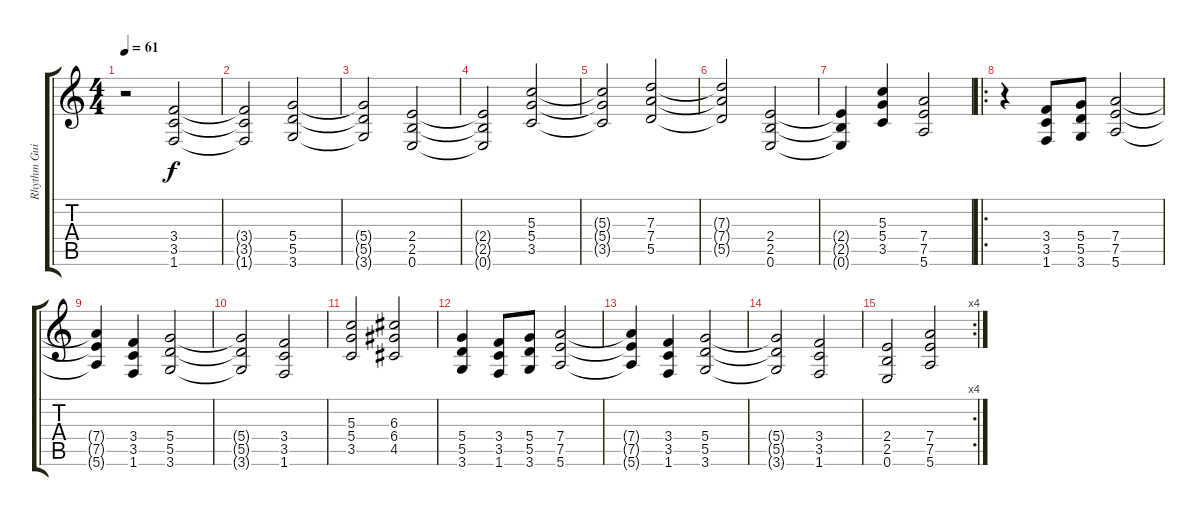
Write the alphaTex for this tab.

\track ("Rhythm Guitar" "Rhythm Gui") {instrument distortionguitar}
\staff {score tabs}
\tuning (E4 B3 G3 D3 A2 E2) {hide}
\ts (4 4)
\tempo 61
\clef g2
\ks c
r.2{dy f} (3.4 3.5 1.6).2 |
(3.4{t} 3.5{t} 1.6{t}).2 (5.4 5.5 3.6).2 |
(5.4{t} 5.5{t} 3.6{t}).2 (2.4 2.5 0.6).2 |
(2.4{t} 2.5{t} 0.6{t}).2 (5.3 5.4 3.5).2 |
(5.3{t} 5.4{t} 3.5{t}).2 (7.3 7.4 5.5).2 |
(7.3{t} 7.4{t} 5.5{t}).2 (2.4 2.5 0.6).2 |
(2.4{t} 2.5{t} 0.6{t}).4 (5.3 5.4 3.5).4 (7.4 7.5 5.6).2 |
\ro
r.4 (3.4 3.5 1.6).8 (5.4 5.5 3.6).8 (7.4 7.5 5.6).2 |
(7.4{t} 7.5{t} 5.6{t}).4 (3.4 3.5 1.6).4 (5.4 5.5 3.6).2 |
(5.4{t} 5.5{t} 3.6{t}).2 (3.4 3.5 1.6).2 |
(5.3 5.4 3.5).2 (6.3 6.4 4.5).2 |
(5.4 5.5 3.6).4 (3.4 3.5 1.6).8 (5.4 5.5 3.6).8 (7.4 7.5 5.6).2 |
(7.4{t} 7.5{t} 5.6{t}).4 (3.4 3.5 1.6).4 (5.4 5.5 3.6).2 |
(5.4{t} 5.5{t} 3.6{t}).2 (3.4 3.5 1.6).2 |
\rc 4
(2.4 2.5 0.6).2 (7.4 7.5 5.6).2
